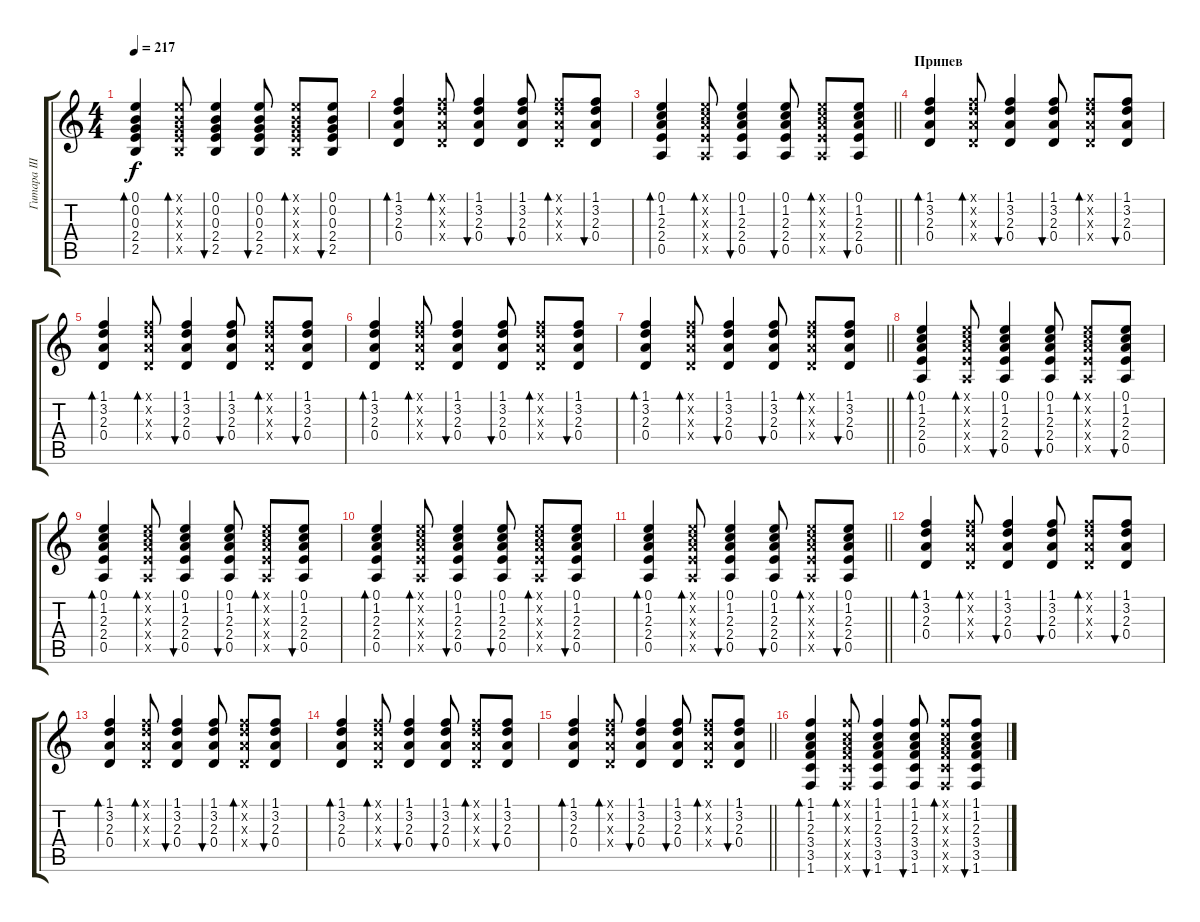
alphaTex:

\track ("Гитара III" "Гитара III") {instrument acousticguitarsteel}
\staff {score tabs}
\tuning (E4 B3 G3 D3 A2 E2) {hide}
\ts (4 4)
\tempo 217
\clef g2
\ks c
(0.1 0.2 0.3 2.4 2.5).4{bd 60 dy f} (0.1{x} 0.2{x} 0.3{x} 2.4{x} 2.5{x}).8{bd 60} (0.1 0.2 0.3 2.4 2.5).4{bu 60} (0.1 0.2 0.3 2.4 2.5).8{bu 60} (0.1{x} 0.2{x} 0.3{x} 2.4{x} 2.5{x}).8{bd 60} (0.1 0.2 0.3 2.4 2.5).8{bu 60} |
(1.1 3.2 2.3 0.4).4{bd 60} (1.1{x} 3.2{x} 2.3{x} 0.4{x}).8{bd 60} (1.1 3.2 2.3 0.4).4{bu 60} (1.1 3.2 2.3 0.4).8{bu 60} (1.1{x} 3.2{x} 2.3{x} 0.4{x}).8{bd 60} (1.1 3.2 2.3 0.4).8{bu 60} |
\barLineRight lightlight
(0.1 1.2 2.3 2.4 0.5).4{bd 60} (0.1{x} 1.2{x} 2.3{x} 2.4{x} 0.5{x}).8{bd 60} (0.1 1.2 2.3 2.4 0.5).4{bu 60} (0.1 1.2 2.3 2.4 0.5).8{bu 60} (0.1{x} 1.2{x} 2.3{x} 2.4{x} 0.5{x}).8{bd 60} (0.1 1.2 2.3 2.4 0.5).8{bu 60} |
\section ("" "Припев")
(1.1 3.2 2.3 0.4).4{bd 60} (1.1{x} 3.2{x} 2.3{x} 0.4{x}).8{bd 60} (1.1 3.2 2.3 0.4).4{bu 60} (1.1 3.2 2.3 0.4).8{bu 60} (1.1{x} 3.2{x} 2.3{x} 0.4{x}).8{bd 60} (1.1 3.2 2.3 0.4).8{bu 60} |
(1.1 3.2 2.3 0.4).4{bd 60} (1.1{x} 3.2{x} 2.3{x} 0.4{x}).8{bd 60} (1.1 3.2 2.3 0.4).4{bu 60} (1.1 3.2 2.3 0.4).8{bu 60} (1.1{x} 3.2{x} 2.3{x} 0.4{x}).8{bd 60} (1.1 3.2 2.3 0.4).8{bu 60} |
(1.1 3.2 2.3 0.4).4{bd 60} (1.1{x} 3.2{x} 2.3{x} 0.4{x}).8{bd 60} (1.1 3.2 2.3 0.4).4{bu 60} (1.1 3.2 2.3 0.4).8{bu 60} (1.1{x} 3.2{x} 2.3{x} 0.4{x}).8{bd 60} (1.1 3.2 2.3 0.4).8{bu 60} |
\barLineRight lightlight
(1.1 3.2 2.3 0.4).4{bd 60} (1.1{x} 3.2{x} 2.3{x} 0.4{x}).8{bd 60} (1.1 3.2 2.3 0.4).4{bu 60} (1.1 3.2 2.3 0.4).8{bu 60} (1.1{x} 3.2{x} 2.3{x} 0.4{x}).8{bd 60} (1.1 3.2 2.3 0.4).8{bu 60} |
(0.1 1.2 2.3 2.4 0.5).4{bd 60} (0.1{x} 1.2{x} 2.3{x} 2.4{x} 0.5{x}).8{bd 60} (0.1 1.2 2.3 2.4 0.5).4{bu 60} (0.1 1.2 2.3 2.4 0.5).8{bu 60} (0.1{x} 1.2{x} 2.3{x} 2.4{x} 0.5{x}).8{bd 60} (0.1 1.2 2.3 2.4 0.5).8{bu 60} |
(0.1 1.2 2.3 2.4 0.5).4{bd 60} (0.1{x} 1.2{x} 2.3{x} 2.4{x} 0.5{x}).8{bd 60} (0.1 1.2 2.3 2.4 0.5).4{bu 60} (0.1 1.2 2.3 2.4 0.5).8{bu 60} (0.1{x} 1.2{x} 2.3{x} 2.4{x} 0.5{x}).8{bd 60} (0.1 1.2 2.3 2.4 0.5).8{bu 60} |
(0.1 1.2 2.3 2.4 0.5).4{bd 60} (0.1{x} 1.2{x} 2.3{x} 2.4{x} 0.5{x}).8{bd 60} (0.1 1.2 2.3 2.4 0.5).4{bu 60} (0.1 1.2 2.3 2.4 0.5).8{bu 60} (0.1{x} 1.2{x} 2.3{x} 2.4{x} 0.5{x}).8{bd 60} (0.1 1.2 2.3 2.4 0.5).8{bu 60} |
\barLineRight lightlight
(0.1 1.2 2.3 2.4 0.5).4{bd 60} (0.1{x} 1.2{x} 2.3{x} 2.4{x} 0.5{x}).8{bd 60} (0.1 1.2 2.3 2.4 0.5).4{bu 60} (0.1 1.2 2.3 2.4 0.5).8{bu 60} (0.1{x} 1.2{x} 2.3{x} 2.4{x} 0.5{x}).8{bd 60} (0.1 1.2 2.3 2.4 0.5).8{bu 60} |
(1.1 3.2 2.3 0.4).4{bd 60} (1.1{x} 3.2{x} 2.3{x} 0.4{x}).8{bd 60} (1.1 3.2 2.3 0.4).4{bu 60} (1.1 3.2 2.3 0.4).8{bu 60} (1.1{x} 3.2{x} 2.3{x} 0.4{x}).8{bd 60} (1.1 3.2 2.3 0.4).8{bu 60} |
(1.1 3.2 2.3 0.4).4{bd 60} (1.1{x} 3.2{x} 2.3{x} 0.4{x}).8{bd 60} (1.1 3.2 2.3 0.4).4{bu 60} (1.1 3.2 2.3 0.4).8{bu 60} (1.1{x} 3.2{x} 2.3{x} 0.4{x}).8{bd 60} (1.1 3.2 2.3 0.4).8{bu 60} |
(1.1 3.2 2.3 0.4).4{bd 60} (1.1{x} 3.2{x} 2.3{x} 0.4{x}).8{bd 60} (1.1 3.2 2.3 0.4).4{bu 60} (1.1 3.2 2.3 0.4).8{bu 60} (1.1{x} 3.2{x} 2.3{x} 0.4{x}).8{bd 60} (1.1 3.2 2.3 0.4).8{bu 60} |
\barLineRight lightlight
(1.1 3.2 2.3 0.4).4{bd 60} (1.1{x} 3.2{x} 2.3{x} 0.4{x}).8{bd 60} (1.1 3.2 2.3 0.4).4{bu 60} (1.1 3.2 2.3 0.4).8{bu 60} (1.1{x} 3.2{x} 2.3{x} 0.4{x}).8{bd 60} (1.1 3.2 2.3 0.4).8{bu 60} |
(1.1 1.2 2.3 3.4 3.5 1.6).4{bd 60} (1.1{x} 1.2{x} 2.3{x} 3.4{x} 3.5{x} 1.6{x}).8{bd 60} (1.1 1.2 2.3 3.4 3.5 1.6).4{bu 60} (1.1 1.2 2.3 3.4 3.5 1.6).8{bu 60} (1.1{x} 1.2{x} 2.3{x} 3.4{x} 3.5{x} 1.6{x}).8{bd 60} (1.1 1.2 2.3 3.4 3.5 1.6).8{bu 60}
